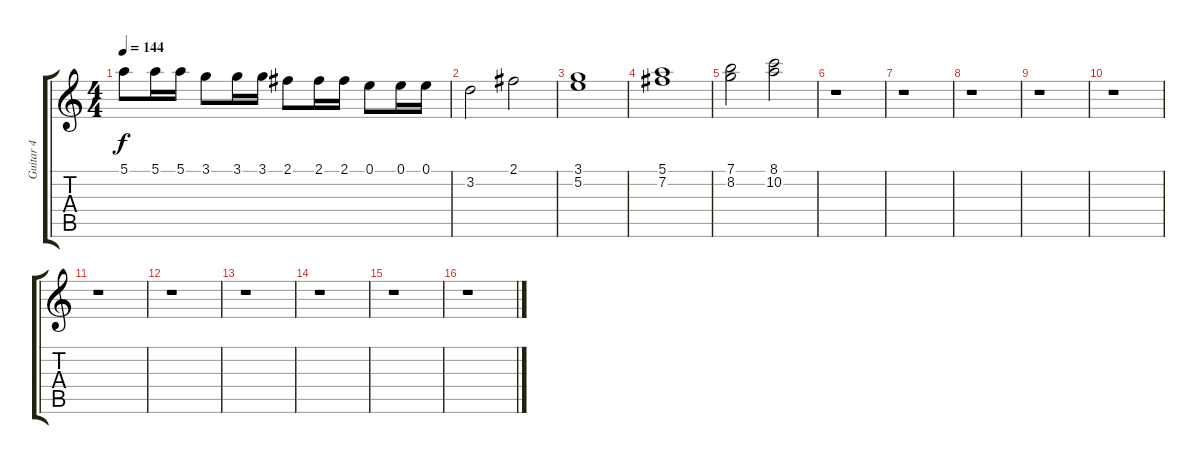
\track ("Guitar 4" "Guitar 4") {instrument acousticguitarnylon}
\staff {score tabs}
\tuning (E4 B3 G3 D3 A2 E2) {hide}
\ts (4 4)
\tempo 144
\clef g2
\ks c
5.1.8{dy f} 5.1.16 5.1.16 3.1.8 3.1.16 3.1.16 2.1.8 2.1.16 2.1.16 0.1.8 0.1.16 0.1.16 |
3.2.2 2.1.2 |
(3.1 5.2).1 |
(5.1 7.2).1 |
(7.1 8.2).2 (8.1 10.2).2 |
r.1 |
r.1 |
r.1 |
r.1 |
r.1 |
r.1 |
r.1 |
r.1 |
r.1 |
r.1 |
r.1
